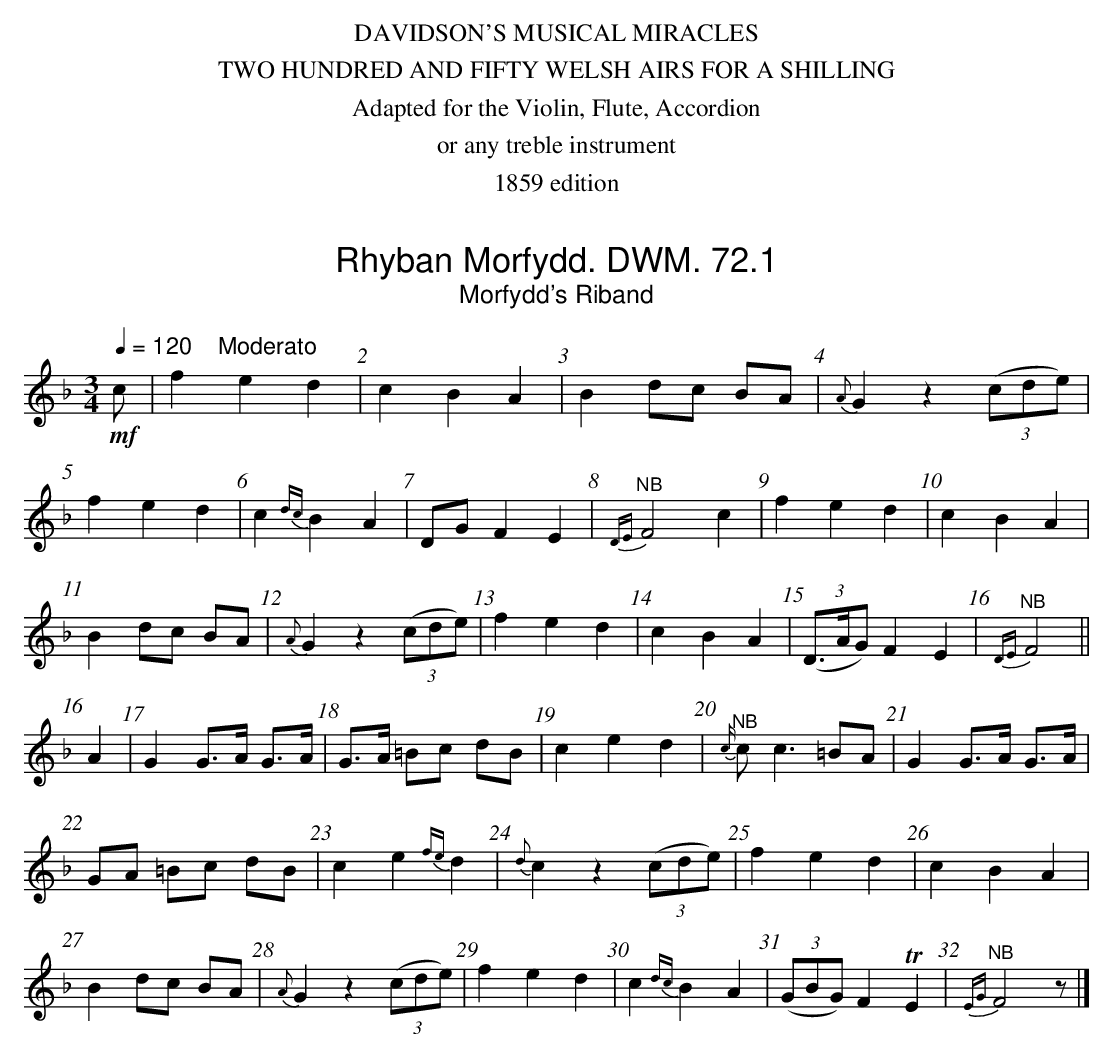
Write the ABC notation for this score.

X:1
T:Rhyban Morfydd. DWM. 72.1
T:Morfydd's Riband
M:3/4
L:1/8
Q:1/4=120 "    Moderato"
K:F
!mf!c|f2e2d2|c2B2A2|B2 dc BA|{A}G2z2 (3(cde)|
f2e2d2|c2{dc}B2A2|DG F2E2|"^NB"{DE}F4 c2|f2e2d2|c2B2A2|
B2 dc BA|{A}G2z2 (3(cde)|f2e2d2|c2B2A2|(3(D>AG) F2E2|"^NB"{DE}F4||
A2|G2 G>A G>A|G>A =Bc dB|c2e2d2|"^NB"{c/}c c3 =BA|G2 G>A G>A|
GA =Bc dB|c2e2 {fe}d2|{d}c2z2 (3(cde)|f2e2d2|c2B2A2|
B2 dc BA|{A}G2z2 (3(cde)|f2e2d2|c2 {dc}B2A2|(3(GBG) F2 TE2|"^NB"{EG}F4 z|]
